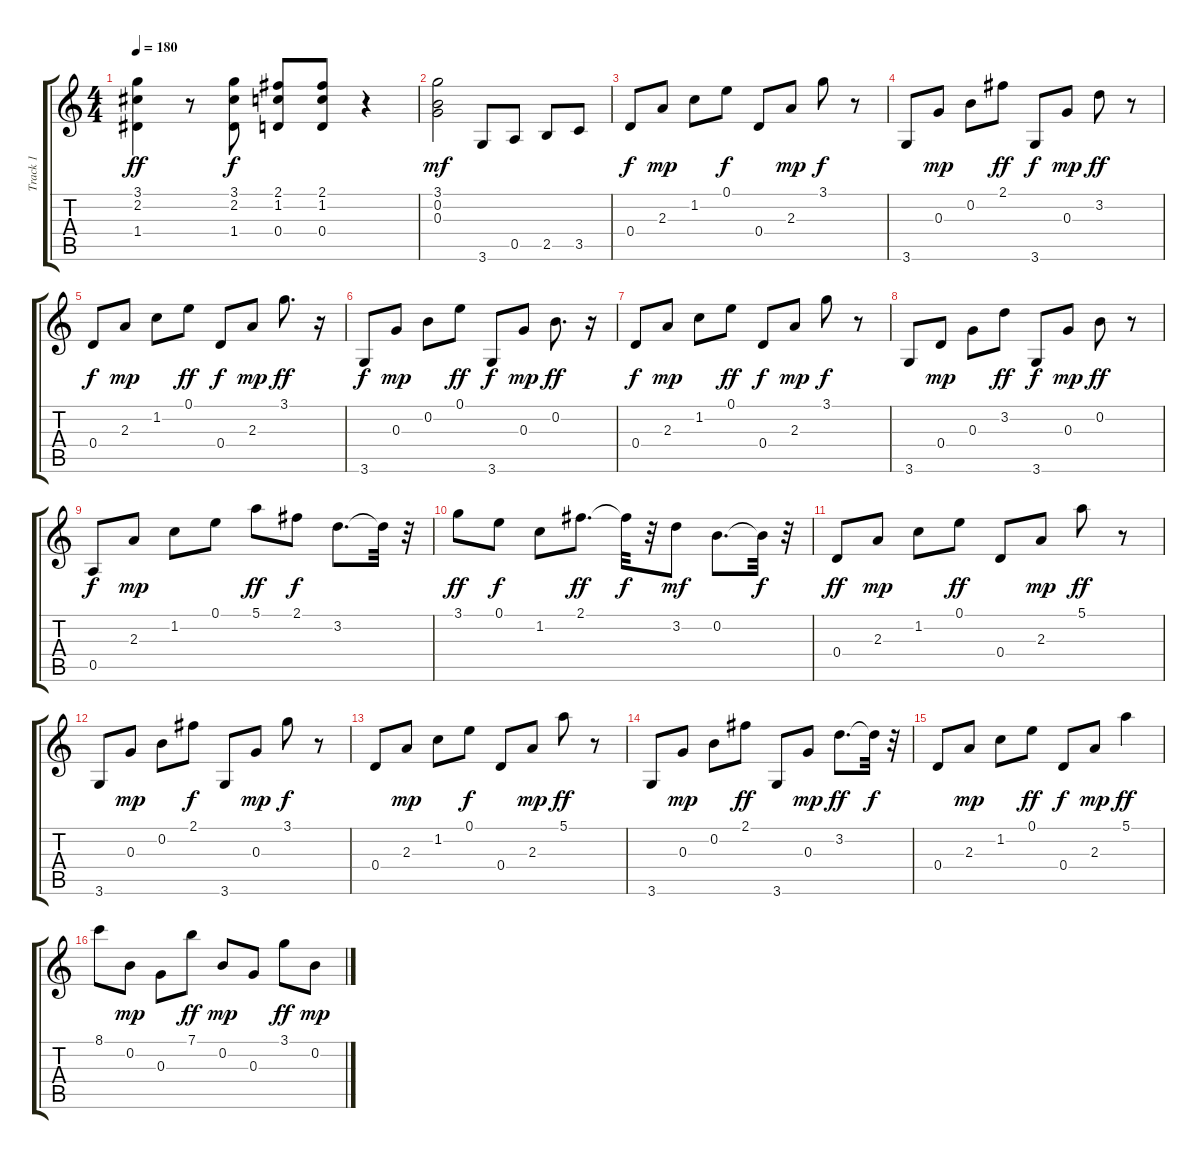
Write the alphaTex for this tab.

\track ("Track 1" "Track 1") {instrument acousticguitarsteel}
\staff {score tabs}
\tuning (E4 B3 G3 D3 A2 E2) {hide}
\ts (4 4)
\tempo 180
\clef g2
\ks c
(3.1 2.2 1.4).4{dy ff} r.8 (3.1 2.2 1.4).8{dy f} (2.1 1.2 0.4).8 (2.1 1.2 0.4).8 r.4 |
(3.1 0.2 0.3).2{dy mf} 3.6.8 0.5.8 2.5.8 3.5.8 |
0.4.8{dy f} 2.3.8{dy mp} 1.2.8 0.1.8{dy f} 0.4.8 2.3.8{dy mp} 3.1.8{dy f} r.8 |
3.6.8 0.3.8{dy mp} 0.2.8 2.1.8{dy ff} 3.6.8{dy f} 0.3.8{dy mp} 3.2.8{dy ff} r.8 |
0.4.8{dy f} 2.3.8{dy mp} 1.2.8 0.1.8{dy ff} 0.4.8{dy f} 2.3.8{dy mp} 3.1.8{d dy ff} r.16 |
3.6.8{dy f} 0.3.8{dy mp} 0.2.8 0.1.8{dy ff} 3.6.8{dy f} 0.3.8{dy mp} 0.2.8{d dy ff} r.16 |
0.4.8{dy f} 2.3.8{dy mp} 1.2.8 0.1.8{dy ff} 0.4.8{dy f} 2.3.8{dy mp} 3.1.8{dy f} r.8 |
3.6.8 0.4.8{dy mp} 0.3.8 3.2.8{dy ff} 3.6.8{dy f} 0.3.8{dy mp} 0.2.8{dy ff} r.8 |
0.5.8{dy f} 2.3.8{dy mp} 1.2.8 0.1.8 5.1.8{dy ff} 2.1.8{dy f} 3.2.8{d} 3.2{t}.32 r.32 |
3.1.8{dy ff} 0.1.8{dy f} 1.2.8 2.1.8{d dy ff} 2.1{t}.32{dy f} r.32 3.2.8{dy mf} 0.2.8{d} 0.2{t}.32{dy f} r.32 |
0.4.8{dy ff} 2.3.8{dy mp} 1.2.8 0.1.8{dy ff} 0.4.8 2.3.8{dy mp} 5.1.8{dy ff} r.8 |
3.6.8 0.3.8{dy mp} 0.2.8 2.1.8{dy f} 3.6.8 0.3.8{dy mp} 3.1.8{dy f} r.8 |
0.4.8 2.3.8{dy mp} 1.2.8 0.1.8{dy f} 0.4.8 2.3.8{dy mp} 5.1.8{dy ff} r.8 |
3.6.8 0.3.8{dy mp} 0.2.8 2.1.8{dy ff} 3.6.8 0.3.8{dy mp} 3.2.8{d dy ff} 3.2{t}.32{dy f} r.32 |
0.4.8 2.3.8{dy mp} 1.2.8 0.1.8{dy ff} 0.4.8{dy f} 2.3.8{dy mp} 5.1.4{dy ff} |
8.1.8 0.2.8{dy mp} 0.3.8 7.1.8{dy ff} 0.2.8{dy mp} 0.3.8 3.1.8{dy ff} 0.2.8{dy mp}
